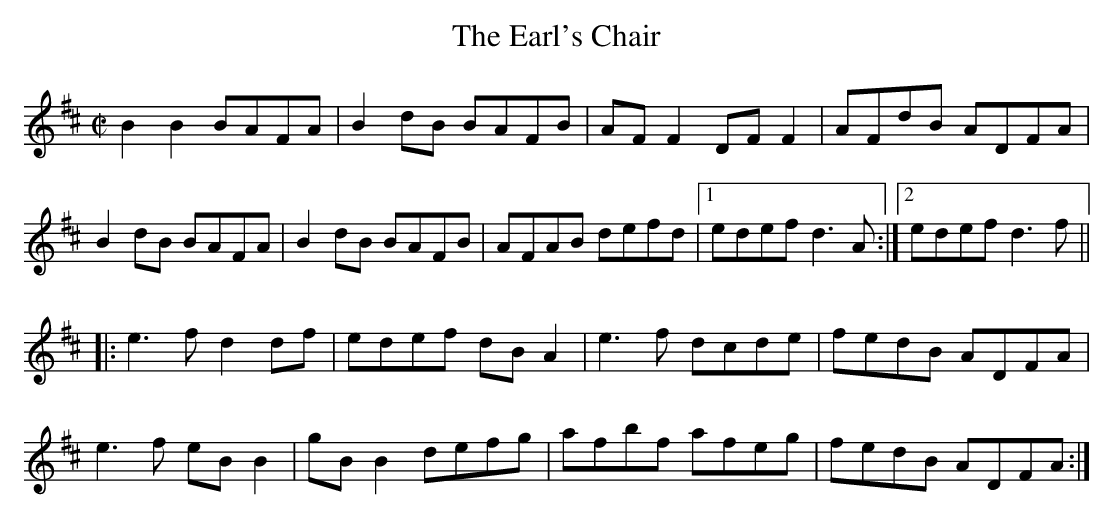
X:1
T:The Earl's Chair
M:C|
K:Bm
B2 B2 BAFA|B2dB BAFB|AF F2 DF F2|AFdB ADFA|
B2dB BAFA|B2dB BAFB|AFAB defd|1 edef d3A:|2 edef d3f||
|: e3f d2df|edef dBA2| e3f dcde|fedB ADFA|
 e3f eB B2|gB B2 defg|afbf afeg|fedB ADFA:|
